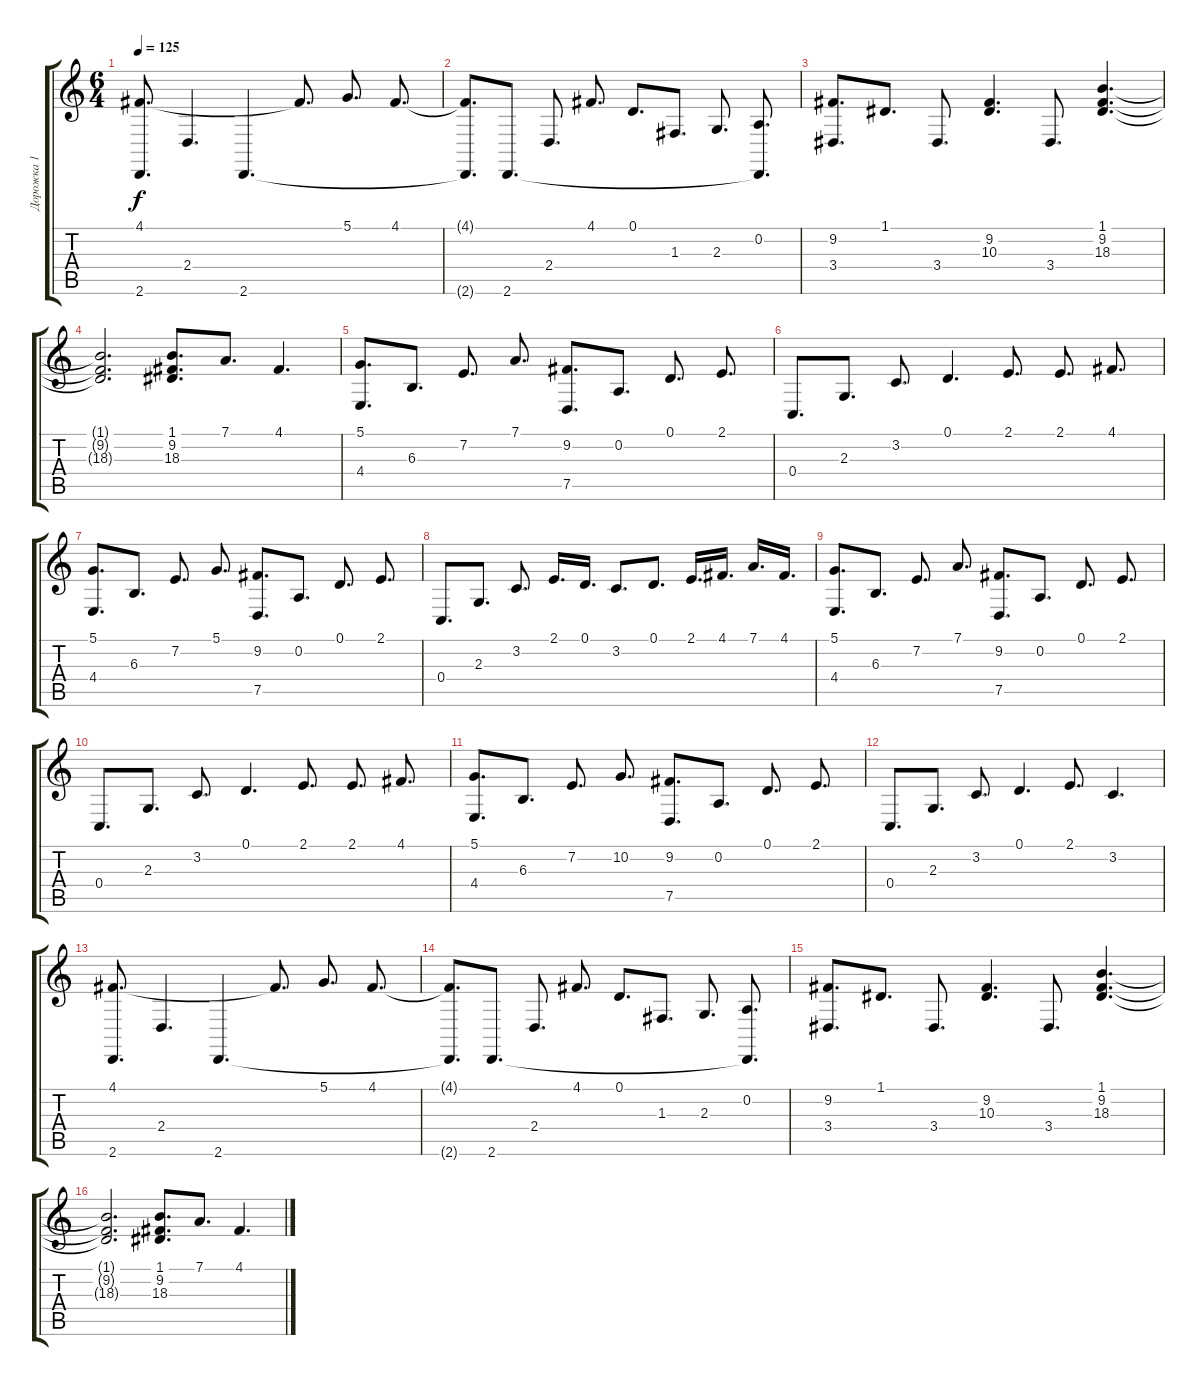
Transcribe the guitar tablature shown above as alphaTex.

\track ("Дорожка 1" "Дорожка 1") {instrument acousticgrandpiano}
\staff {score tabs}
\tuning (D4 A3 F3 C3 G2 C2) {hide}
\ts (6 4)
\tempo 125
\clef g2
\ks c
(4.1 2.6).8{d dy f} 2.4.4{d} 2.6.4{d} 4.1{t}.8{d} 5.1.8{d} 4.1.8{d} |
(4.1{t} 2.6{t}).8{d} 2.6.8{d} 2.4.8{d} 4.1.8{d} 0.1.8{d} 1.3.8{d} 2.3.8{d} (0.2 2.6{t}).8{d} |
(9.2 3.4).8{d} 1.1.8{d} 3.4.8{d} (9.2 10.3).4{d} 3.4.8{d} (1.1 9.2 18.3).4{d} |
(1.1{t} 9.2{t} 18.3{t}).2{d} (1.1 9.2 18.3).8{d} 7.1.8{d} 4.1.4{d} |
(5.1 4.4).8{d} 6.3.8{d} 7.2.8{d} 7.1.8{d} (9.2 7.5).8{d} 0.2.8{d} 0.1.8{d} 2.1.8{d} |
0.4.8{d} 2.3.8{d} 3.2.8{d} 0.1.4{d} 2.1.8{d} 2.1.8{d} 4.1.8{d} |
(5.1 4.4).8{d} 6.3.8{d} 7.2.8{d} 5.1.8{d} (9.2 7.5).8{d} 0.2.8{d} 0.1.8{d} 2.1.8{d} |
0.4.8{d} 2.3.8{d} 3.2.8{d} 2.1.16{d} 0.1.16{d} 3.2.8{d} 0.1.8{d} 2.1.16{d} 4.1.16{d} 7.1.16{d} 4.1.16{d} |
(5.1 4.4).8{d} 6.3.8{d} 7.2.8{d} 7.1.8{d} (9.2 7.5).8{d} 0.2.8{d} 0.1.8{d} 2.1.8{d} |
0.4.8{d} 2.3.8{d} 3.2.8{d} 0.1.4{d} 2.1.8{d} 2.1.8{d} 4.1.8{d} |
(5.1 4.4).8{d} 6.3.8{d} 7.2.8{d} 10.2.8{d} (9.2 7.5).8{d} 0.2.8{d} 0.1.8{d} 2.1.8{d} |
0.4.8{d} 2.3.8{d} 3.2.8{d} 0.1.4{d} 2.1.8{d} 3.2.4{d} |
(4.1 2.6).8{d} 2.4.4{d} 2.6.4{d} 4.1{t}.8{d} 5.1.8{d} 4.1.8{d} |
(4.1{t} 2.6{t}).8{d} 2.6.8{d} 2.4.8{d} 4.1.8{d} 0.1.8{d} 1.3.8{d} 2.3.8{d} (0.2 2.6{t}).8{d} |
(9.2 3.4).8{d} 1.1.8{d} 3.4.8{d} (9.2 10.3).4{d} 3.4.8{d} (1.1 9.2 18.3).4{d} |
(1.1{t} 9.2{t} 18.3{t}).2{d} (1.1 9.2 18.3).8{d} 7.1.8{d} 4.1.4{d}
